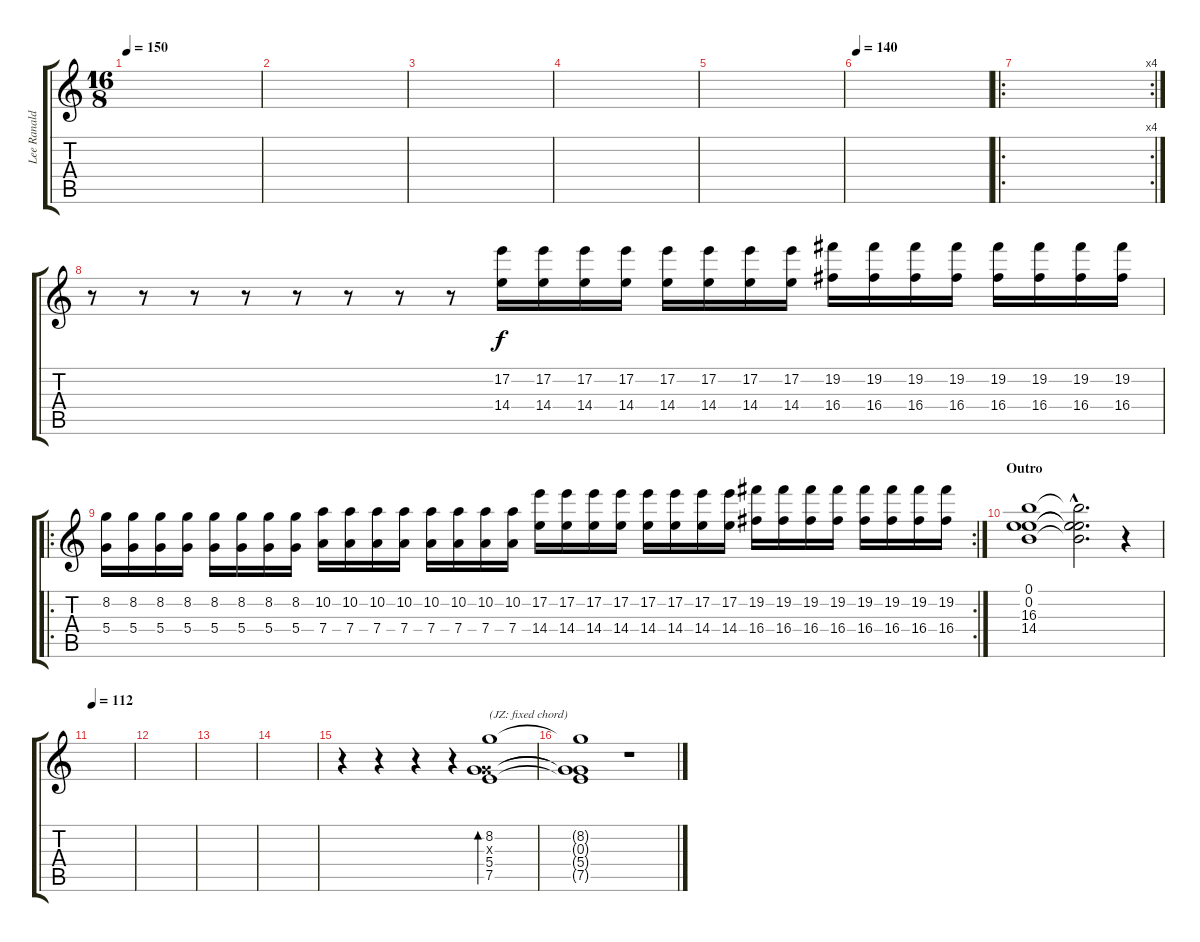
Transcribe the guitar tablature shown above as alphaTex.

\track ("Lee Ranaldo" "Lee Ranald") {instrument distortionguitar}
\staff {score tabs}
\tuning (E4 B3 G3 D3 A2 E2) {hide}
\ts (16 8)
\tempo 150
\clef g2
\ks c
|
|
|
|
|
\tempo 140
|
\ro
\rc 4
|
r.8 r.8 r.8 r.8 r.8 r.8 r.8 r.8 (17.2 14.4).16 (17.2 14.4).16 (17.2 14.4).16 (17.2 14.4).16 (17.2 14.4).16 (17.2 14.4).16 (17.2 14.4).16 (17.2 14.4).16 (19.2 16.4).16 (19.2 16.4).16 (19.2 16.4).16 (19.2 16.4).16 (19.2 16.4).16 (19.2 16.4).16 (19.2 16.4).16 (19.2 16.4).16 |
\ro
\rc 2
(8.2 5.4).16 (8.2 5.4).16 (8.2 5.4).16 (8.2 5.4).16 (8.2 5.4).16 (8.2 5.4).16 (8.2 5.4).16 (8.2 5.4).16 (10.2 7.4).16 (10.2 7.4).16 (10.2 7.4).16 (10.2 7.4).16 (10.2 7.4).16 (10.2 7.4).16 (10.2 7.4).16 (10.2 7.4).16 (17.2 14.4).16 (17.2 14.4).16 (17.2 14.4).16 (17.2 14.4).16 (17.2 14.4).16 (17.2 14.4).16 (17.2 14.4).16 (17.2 14.4).16 (19.2 16.4).16 (19.2 16.4).16 (19.2 16.4).16 (19.2 16.4).16 (19.2 16.4).16 (19.2 16.4).16 (19.2 16.4).16 (19.2 16.4).16 |
\section ("" "Outro")
(0.1 0.2 16.3 14.4).1 (0.1{hac t} 0.2{hac t} 16.3{hac t} 14.4{hac t}).2{d} r.4 |
\tempo 112
|
|
|
|
r.4 r.4 r.4 r.4 (8.2 0.3{x} 5.4 7.5).1{bd 60 txt "(JZ: fixed chord)"} |
(8.2{t} 0.3{t} 5.4{t} 7.5{t}).1 r.1
